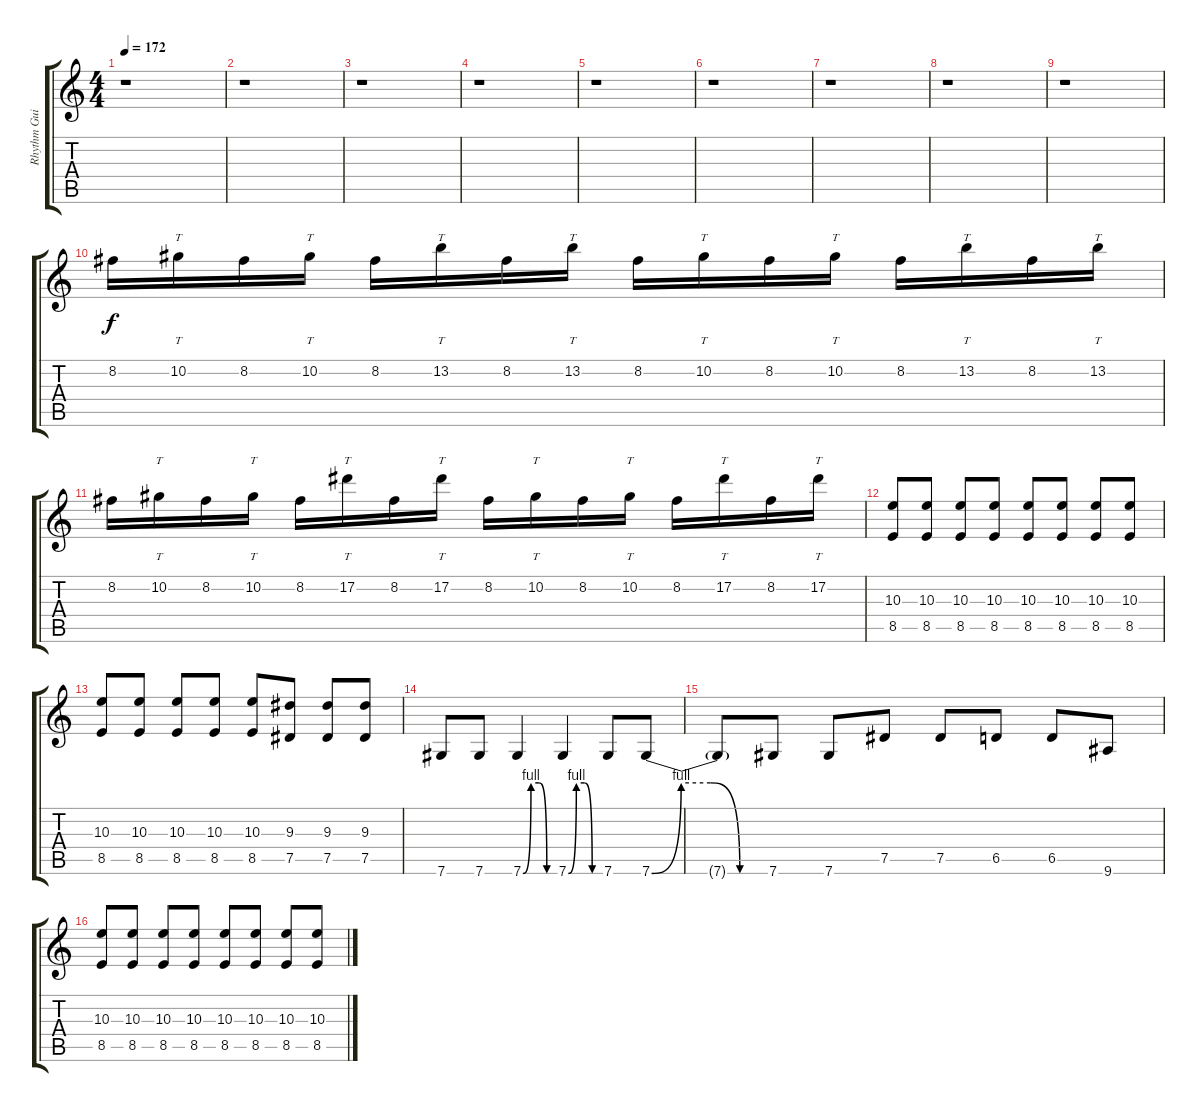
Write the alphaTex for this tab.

\track ("Rhythm Guitar 2" "Rhythm Gui") {instrument distortionguitar}
\staff {score tabs}
\tuning (Eb4 Bb3 Gb3 Db3 Ab2 Db2) {hide}
\ts (4 4)
\tempo 172
\clef g2
\ks c
r.1{dy f} |
r.1 |
r.1 |
r.1 |
r.1 |
r.1 |
r.1 |
r.1 |
r.1 |
8.2.16 10.2.16{tt} 8.2.16 10.2.16{tt} 8.2.16 13.2.16{tt} 8.2.16 13.2.16{tt} 8.2.16 10.2.16{tt} 8.2.16 10.2.16{tt} 8.2.16 13.2.16{tt} 8.2.16 13.2.16{tt} |
8.2.16 10.2.16{tt} 8.2.16 10.2.16{tt} 8.2.16 17.2.16{tt} 8.2.16 17.2.16{tt} 8.2.16 10.2.16{tt} 8.2.16 10.2.16{tt} 8.2.16 17.2.16{tt} 8.2.16 17.2.16{tt} |
(10.3 8.5).8 (10.3 8.5).8 (10.3 8.5).8 (10.3 8.5).8 (10.3 8.5).8 (10.3 8.5).8 (10.3 8.5).8 (10.3 8.5).8 |
(10.3 8.5).8 (10.3 8.5).8 (10.3 8.5).8 (10.3 8.5).8 (10.3 8.5).8 (9.3 7.5).8 (9.3 7.5).8 (9.3 7.5).8 |
7.6.8 7.6.8 7.6{be (custom 0 0 15 4 30 4 45 0 60 0)}.4 7.6{be (custom 0 0 15 4 30 4 45 0 60 0)}.4 7.6.8 7.6{be (custom 0 0 15 4 30 4 45 0 60 0)}.8 |
7.6{t}.8 7.6.8 7.6.8 7.5.8 7.5.8 6.5.8 6.5.8 9.6.8 |
(10.3 8.5).8 (10.3 8.5).8 (10.3 8.5).8 (10.3 8.5).8 (10.3 8.5).8 (10.3 8.5).8 (10.3 8.5).8 (10.3 8.5).8
